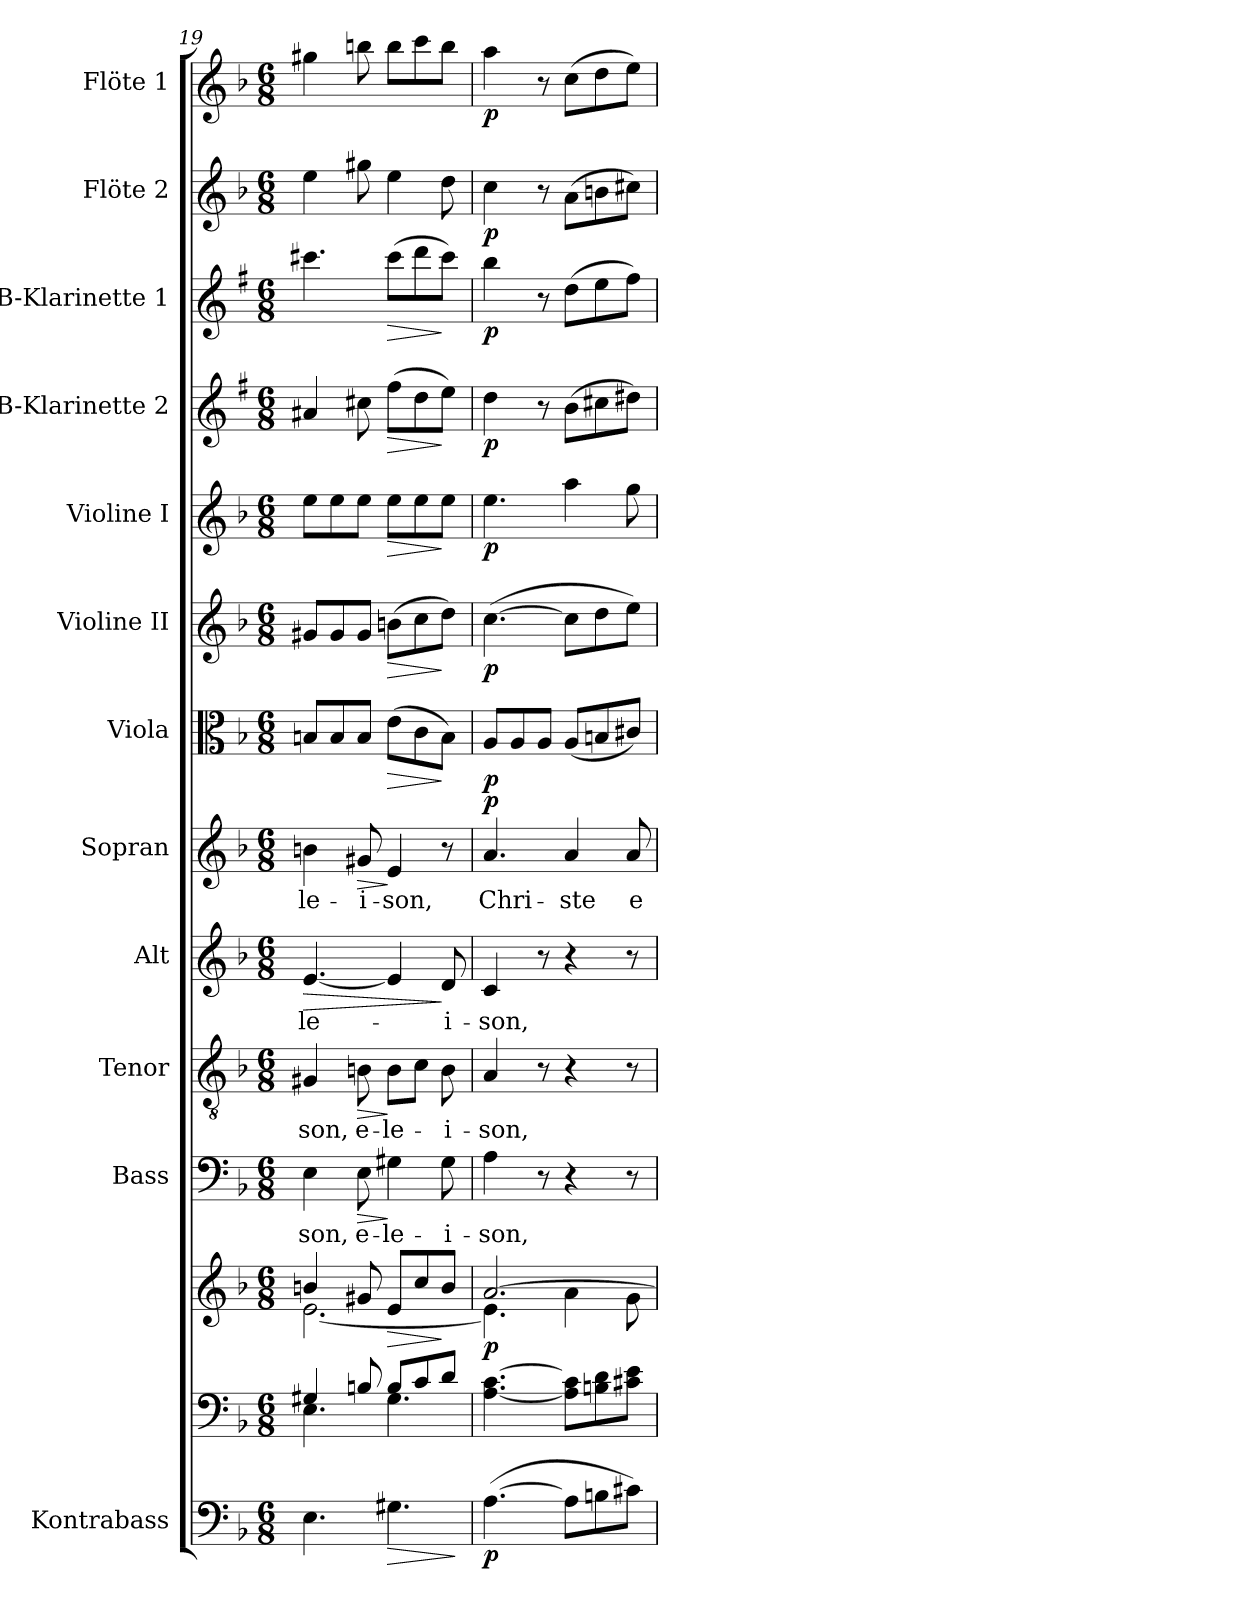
**kern	**dynam	**kern	**kern	**dynam	**kern	**text	**dynam	**kern	**text	**dynam	**kern	**text	**dynam	**kern	**text	**dynam	**kern	**dynam	**kern	**dynam	**kern	**dynam	**kern	**dynam	**kern	**dynam	**kern	**dynam	**kern	**dynam
*part13	*part13	*part12	*part12	*part12	*part11	*part11	*part11	*part10	*part10	*part10	*part9	*part9	*part9	*part8	*part8	*part8	*part7	*part7	*part6	*part6	*part5	*part5	*part4	*part4	*part3	*part3	*part2	*part2	*part1	*part1
*staff14	*staff14	*staff13	*staff12	*staff12/13	*staff11	*staff11	*staff11	*staff10	*staff10	*staff10	*staff9	*staff9	*staff9	*staff8	*staff8	*staff8	*staff7	*staff7	*staff6	*staff6	*staff5	*staff5	*staff4	*staff4	*staff3	*staff3	*staff2	*staff2	*staff1	*staff1
*I"Kontrabass	*	*	*	*	*I"Bass	*	*	*I"Tenor	*	*	*I"Alt	*	*	*I"Sopran	*	*	*I"Viola	*	*I"Violine II	*	*I"Violine I	*	*I"B-Klarinette 2	*	*I"B-Klarinette 1	*	*I"Flöte 2	*	*I"Flöte 1	*
*I'Kb.	*	*	*	*	*I'B.	*	*	*I'T.	*	*	*I'A.	*	*	*I'S.	*	*	*I'Vla.	*	*I'Vl. II	*	*I'Vl. I	*	*I'B Kl. 2	*	*I'B Kl. 1	*	*I'Fl. 2	*	*I'Fl. 1	*
*clefF4	*	*clefF4	*clefG2	*	*clefF4	*	*	*clefGv2	*	*	*clefG2	*	*	*clefG2	*	*	*clefC3	*	*clefG2	*	*clefG2	*	*clefG2	*	*clefG2	*	*clefG2	*	*clefG2	*
*ITrd7c12	*	*	*	*	*	*	*	*	*	*	*	*	*	*	*	*	*	*	*	*	*	*	*ITrd1c2	*	*ITrd1c2	*	*	*	*	*
*k[b-]	*	*k[b-]	*k[b-]	*	*k[b-]	*	*	*k[b-]	*	*	*k[b-]	*	*	*k[b-]	*	*	*k[b-]	*	*k[b-]	*	*k[b-]	*	*k[b-]	*	*k[b-]	*	*k[b-]	*	*k[b-]	*
*F:	*	*F:	*F:	*	*F:	*	*	*F:	*	*	*F:	*	*	*F:	*	*	*F:	*	*F:	*	*F:	*	*F:	*	*F:	*	*F:	*	*F:	*
*M6/8	*	*M6/8	*M6/8	*	*M6/8	*	*	*M6/8	*	*	*M6/8	*	*	*M6/8	*	*	*M6/8	*	*M6/8	*	*M6/8	*	*M6/8	*	*M6/8	*	*M6/8	*	*M6/8	*
=19	=19	=19	=19	=19	=19	=19	=19	=19	=19	=19	=19	=19	=19	=19	=19	=19	=19	=19	=19	=19	=19	=19	=19	=19	=19	=19	=19	=19	=19	=19
*	*	*^	*^	*	*	*	*	*	*	*	*	*	*	*	*	*	*	*	*	*	*	*	*	*	*	*	*	*	*	*
!	!	!	!	!	!	!	!	!LO:LY:b	!	!	!LO:LY:b	!	!	!LO:LY:b	!LO:HP:b	!	!LO:LY:b	!	!	!	!	!	!	!	!	!	!	!	!	!	!	!
4.EE\	.	4G#X/	4.E\	4bn/	[<2.e\	.	4E\	-son,	.	4G#X/	-son,	.	[4.e/	-le-	>	4bn\	-le-	.	8Bn/L	.	8g#X/L	.	8ee\L	.	4g#X/	.	4.bbn\	.	4ee\	.	4gg#X\	.
.	.	.	.	.	.	.	.	.	.	.	.	.	.	.	.	.	.	.	8B/	.	8g#/	.	8ee\	.	.	.	.	.	.	.	.	.
!	!	!	!	!	!	!	!	!LO:LY:b	!LO:HP:b	!	!LO:LY:b	!LO:HP:b	!	!	!	!	!LO:LY:b	!LO:HP:b	!	!	!	!	!	!	!	!	!	!	!	!	!	!
.	.	8Bn/	.	8g#X/	.	.	8E\	e-	>	8Bn\	e-	>	.	.	.	8g#X/	-i-	>	8B/J	.	8g#/J	.	8ee\J	.	8bn\	.	.	.	8gg#X\	.	8bbn\	.
!	!LO:HP:b	!	!	!	!	!LO:HP:b	!	!LO:LY:b	!	!	!LO:LY:b	!	!	!	!	!	!LO:LY:b	!	!	!LO:HP:b	!	!LO:HP:b	!	!LO:HP:b	!	!LO:HP:b	!	!LO:HP:b	!	!	!	!
4.GG#X\	>	8B/L	4.G#\	8e/L	.	>	4G#X\	-le-	]	8B\L	-le-	]	4e/]	.	.	4e/	-son,	]	(>8e\L	>	(>8bn\L	>	8ee\L	>	(>8ee\L	>	(>8bb\L	>	4ee\	.	8bb\L	.
.	.	8c/	.	8cc/	.	.	.	.	.	8c\J	.	.	.	.	.	.	.	.	8c\	.	8cc\	.	8ee\	.	8cc\	.	8ccc\	.	.	.	8ccc\	.
!	!	!	!	!	!	!	!	!LO:LY:b	!	!	!LO:LY:b	!	!	!LO:LY:b	!	!	!	!	!	!	!	!	!	!	!	!	!	!	!	!	!	!
.	.	8d/J	.	8b/J	.	]	8G#\	-i-	.	8B\	-i-	.	8d/	-i-	]	8r	.	.	8B\J)	]	8dd\J)	]	8ee\J	]	8dd\J)	]	8bb\J)	]	8dd\	.	8bb\J	.
*	*	*v	*v	*	*	*	*	*	*	*	*	*	*	*	*	*	*	*	*	*	*	*	*	*	*	*	*	*	*	*	*	*
*	*	*	*v	*v	*	*	*	*	*	*	*	*	*	*	*	*	*	*	*	*	*	*	*	*	*	*	*	*	*	*	*
.	]	.	.	.	.	.	.	.	.	.	.	.	.	.	.	.	.	.	.	.	.	.	.	.	.	.	.	.	.	.
=20	=20	=20	=20	=20	=20	=20	=20	=20	=20	=20	=20	=20	=20	=20	=20	=20	=20	=20	=20	=20	=20	=20	=20	=20	=20	=20	=20	=20	=20	=20
*	*	*	*^	*	*	*	*	*	*	*	*	*	*	*	*	*	*	*	*	*	*	*	*	*	*	*	*	*	*	*
!	!LO:DY:b	!	!	!	!LO:DY:b	!	!LO:LY:b	!	!	!LO:LY:b	!	!	!LO:LY:b	!	!	!LO:LY:b	!LO:DY:a	!	!LO:DY:b	!	!LO:DY:b	!	!LO:DY:b	!	!LO:DY:b	!	!LO:DY:b	!	!LO:DY:b	!	!LO:DY:b
(>[4.AA\	p	[4.A\ [4.c\	[>2.a/	4.e\]	p	4A\	-son,	.	4A/	-son,	.	4c/	-son,	.	4.a/	Chri-	p	8A/L	p	(>[4.cc\	p	4.ee\	p	4cc\	p	4aa\	p	4cc\	p	4aa\	p
.	.	.	.	.	.	.	.	.	.	.	.	.	.	.	.	.	.	8A/	.	.	.	.	.	.	.	.	.	.	.	.	.
.	.	.	.	.	.	8r	.	.	8r	.	.	8r	.	.	.	.	.	8A/J	.	.	.	.	.	8r	.	8r	.	8r	.	8r	.
!	!	!	!	!	!	!	!	!	!	!	!	!	!	!	!	!LO:LY:b	!	!	!	!	!	!	!	!	!	!	!	!	!	!	!
8AA\L]	.	8A\] 8c\]L	.	4a\	.	4r	.	.	4r	.	.	4r	.	.	4a/	-ste	.	(<8A/L	.	8cc\L]	.	4aa\	.	(>8a\L	.	(>8cc\L	.	(>8a\L	.	(>8cc\L	.
8BBn\	.	8Bn\ 8d\	.	.	.	.	.	.	.	.	.	.	.	.	.	.	.	8Bn/	.	8dd\	.	.	.	8bn\	.	8dd\	.	8bn\	.	8dd\	.
!	!	!	!	!	!	!	!	!	!	!	!	!	!	!	!	!LO:LY:b	!	!	!	!	!	!	!	!	!	!	!	!	!	!	!
8C#X\J)	.	8c#X\ 8e\J	.	8g\	.	8r	.	.	8r	.	.	8r	.	.	8a/	e-	.	8c#X/J)	.	8ee\J)	.	8gg\	.	8cc#X\J)	.	8ee\J)	.	8cc#X\J)	.	8ee\J)	.
*	*	*	*v	*v	*	*	*	*	*	*	*	*	*	*	*	*	*	*	*	*	*	*	*	*	*	*	*	*	*	*	*
=	=	=	=	=	=	=	=	=	=	=	=	=	=	=	=	=	=	=	=	=	=	=	=	=	=	=	=	=	=	=
*-	*-	*-	*-	*-	*-	*-	*-	*-	*-	*-	*-	*-	*-	*-	*-	*-	*-	*-	*-	*-	*-	*-	*-	*-	*-	*-	*-	*-	*-	*-
